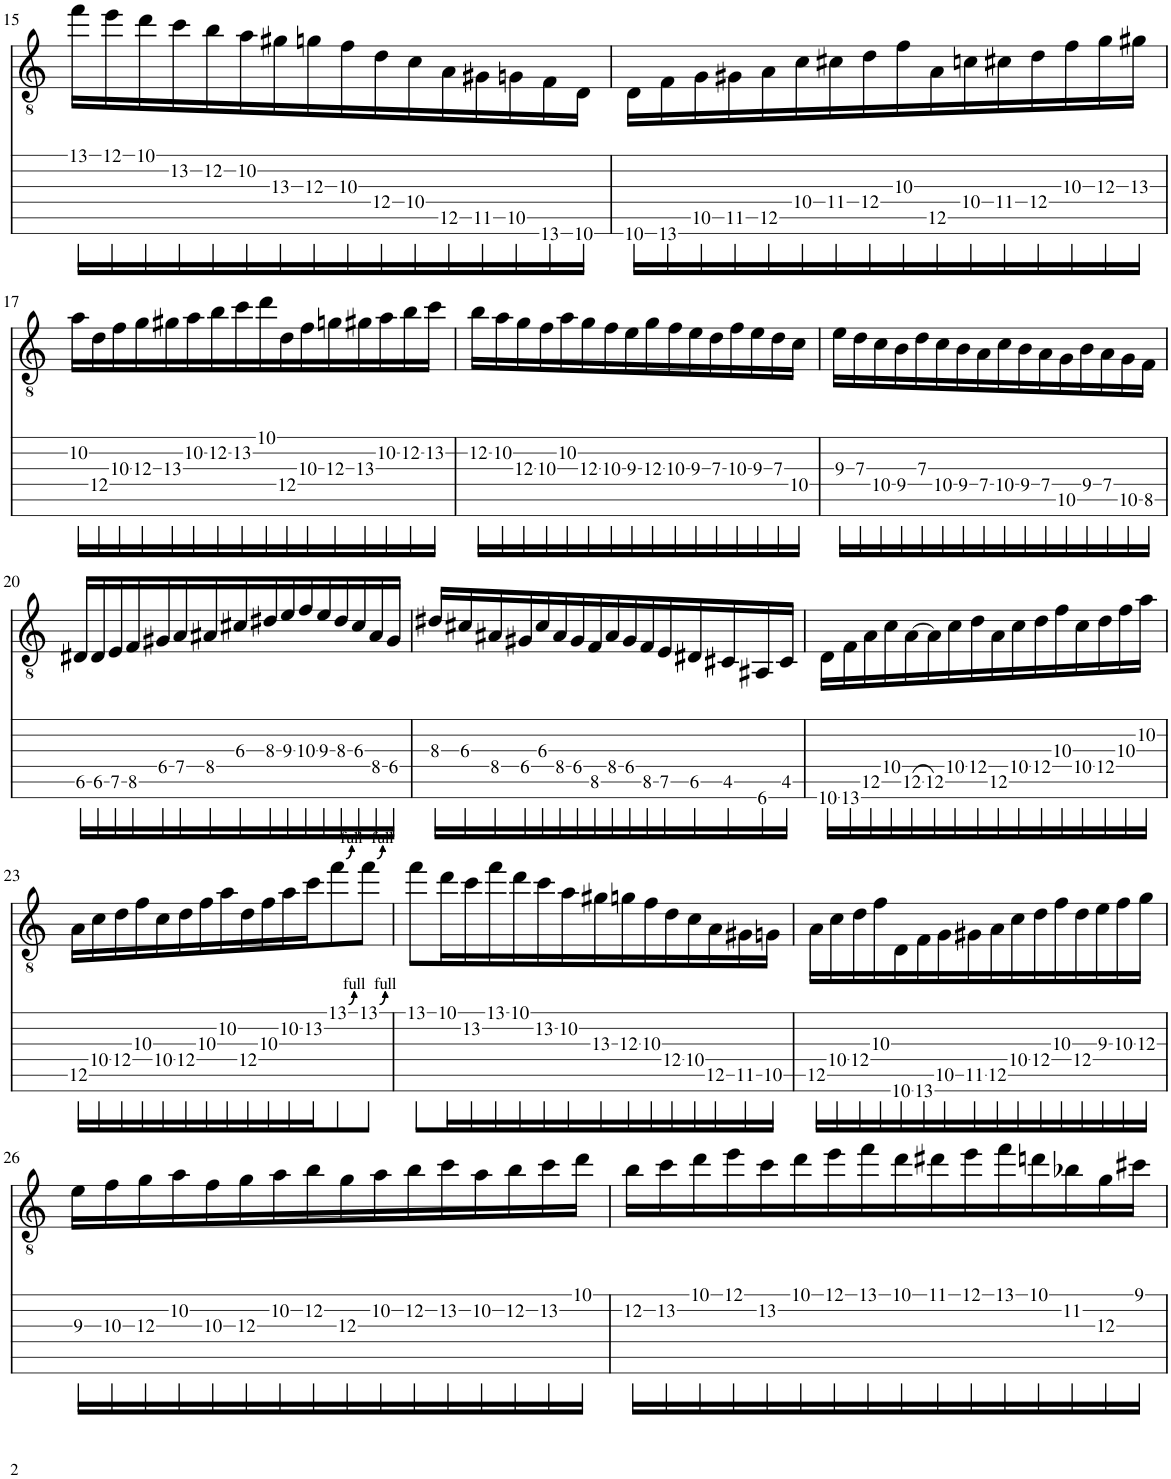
**kern	**kern
*part1	*part1
*staff2	*staff1
*I"Electric Guitar	*
*I'El. Guit.	*
!!LO:PB:g=z
*	*clefGv2
*k[]	*k[]
*M8/8	*M8/8
=15	=15
16ff\LL	16ff\LL
16ee\	16ee\
16dd\	16dd\
16cc\	16cc\
16b\	16b\
16a\	16a\
16g#\	16g#X\
16g\	16gn\
16f\	16f\
16d\	16d\
16c\	16c\
16A\	16A\
16G#\	16G#X\
16G\	16Gn\
16F\	16F\
16D\JJ	16D\JJ
=16	=16
16D\LL	16D\LL
16F\	16F\
16G\	16G\
16G#\	16G#X\
16A\	16A\
16c\	16c\
16c#\	16c#X\
16d\	16d\
16f\	16f\
16A\	16A\
16c\	16cn\
16c#\	16c#X\
16d\	16d\
16f\	16f\
16g\	16g\
16g#\JJ	16g#X\JJ
!!LO:LB:g=z
=17	=17
16a\LL	16a\LL
16d\	16d\
16f\	16f\
16g\	16g\
16g#X\	16g#X\
16a\	16a\
16b\	16b\
16cc\	16cc\
16dd\	16dd\
16d\	16d\
16f\	16f\
16gn\	16gn\
16g#X\	16g#X\
16a\	16a\
16b\	16b\
16cc\JJ	16cc\JJ
=18	=18
16b\LL	16b\LL
16a\	16a\
16g\	16g\
16f\	16f\
16a\	16a\
16g\	16g\
16f\	16f\
16e\	16e\
16g\	16g\
16f\	16f\
16e\	16e\
16d\	16d\
16f\	16f\
16e\	16e\
16d\	16d\
16c\JJ	16c\JJ
=19	=19
16e\LL	16e\LL
16d\	16d\
16c\	16c\
16B\	16B\
16d\	16d\
16c\	16c\
16B\	16B\
16A\	16A\
16c\	16c\
16B\	16B\
16A\	16A\
16G\	16G\
16B\	16B\
16A\	16A\
16G\	16G\
16F\JJ	16F\JJ
!!LO:LB:g=z
=20	=20
16D#\LL	16D#X/LL
16D#\	16D#/
16E\	16E/
16F\	16F/
16G#\	16G#X/
16A\	16A/
16A#\	16A#X/
16c#\	16c#X/
16d#\	16d#X/
16e\	16e/
16f\	16f/
16e\	16e/
16d#\	16d#/
16c#\	16c#/
16A#\	16A#/
16G#\JJ	16G#/JJ
=21	=21
16d#\LL	16d#X/LL
16c#\	16c#X/
16A#\	16A#X/
16G#\	16G#X/
16c#X\	16c#/
16A#X\	16A#/
16G#X\	16G#/
16F\	16F/
16A#\	16A#/
16G#\	16G#/
16F\	16F/
16E\	16E/
16D#\	16D#X/
16C#\	16C#X/
16AA#\	16AA#X/
16C#\JJ	16C#/JJ
=22	=22
16D\LL	16D\LL
16F\	16F\
16A\	16A\
16c\	16c\
[16A\	[16A\
16A\]	16A\]
16c\	16c\
16d\	16d\
16A\	16A\
16c\	16c\
16d\	16d\
16f\	16f\
16c\	16c\
16d\	16d\
16f\	16f\
16a\JJ	16a\JJ
!!LO:LB:g=z
=23	=23
16A\LL	16A\LL
16c\	16c\
16d\	16d\
16f\	16f\
16c\	16c\
16d\	16d\
16f\	16f\
16a\	16a\
16d\	16d\
16f\	16f\
16a\	16a\
16cc\J	16cc\J
8ff\	8ff\
8ff\J	8ff\J
=24	=24
8ff\L	8ff\L
16dd\L	16dd\L
16cc\	16cc\
16ff\	16ff\
16dd\	16dd\
16cc\	16cc\
16a\	16a\
16g#\	16g#X\
16g\	16gn\
16f\	16f\
16d\	16d\
16c\	16c\
16A\	16A\
16G#\	16G#X\
16G\JJ	16Gn\JJ
=25	=25
16A\LL	16A\LL
16c\	16c\
16d\	16d\
16f\	16f\
16D\	16D\
16F\	16F\
16G\	16G\
16G#\	16G#X\
16A\	16A\
16c\	16c\
16d\	16d\
16f\	16f\
16d\	16d\
16e\	16e\
16f\	16f\
16g\JJ	16g\JJ
!!LO:LB:g=z
=26	=26
16e\LL	16e\LL
16f\	16f\
16g\	16g\
16a\	16a\
16f\	16f\
16g\	16g\
16a\	16a\
16b\	16b\
16g\	16g\
16a\	16a\
16b\	16b\
16cc\	16cc\
16a\	16a\
16b\	16b\
16cc\	16cc\
16dd\JJ	16dd\JJ
=27	=27
16b\LL	16b\LL
16cc\	16cc\
16dd\	16dd\
16ee\	16ee\
16cc\	16cc\
16dd\	16dd\
16ee\	16ee\
16ff\	16ff\
16dd\	16dd\
16dd#\	16dd#X\
16ee\	16ee\
16ff\	16ff\
16dd\	16ddn\
16b-\	16b-X\
16g\	16g\
16cc#\JJ	16cc#X\JJ
=	=
*-	*-
